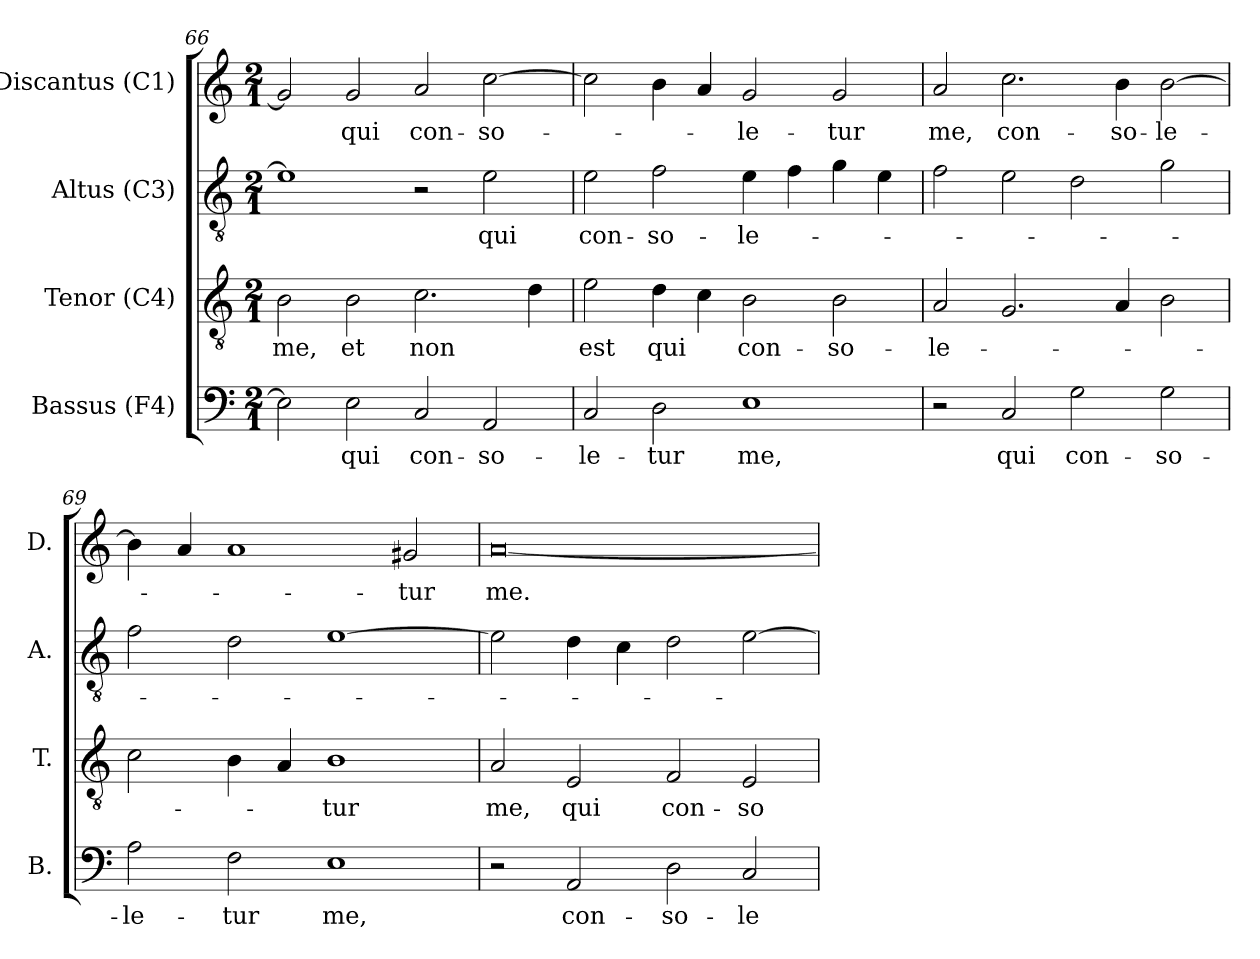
**kern	**text	**kern	**text	**kern	**text	**kern	**text
*part4	*part4	*part3	*part3	*part2	*part2	*part1	*part1
*staff4	*staff4	*staff3	*staff3	*staff2	*staff2	*staff1	*staff1
*I"Bassus (F4)	*	*I"Tenor (C4)	*	*I"Altus (C3)	*	*I"Discantus (C1)	*
*I'B.	*	*I'T.	*	*I'A.	*	*I'D.	*
*clefF4	*	*clefGv2	*	*clefGv2	*	*clefG2	*
*	*	*ITrd7c12	*	*ITrd7c12	*	*	*
*k[]	*	*k[]	*	*k[]	*	*k[]	*
*C:	*	*C:	*	*C:	*	*C:	*
*M2/1	*	*M2/1	*	*M2/1	*	*M2/1	*
=66	=66	=66	=66	=66	=66	=66	=66
!	!	!	!LO:LY:b:color=#000000	!	!	!	!
2Ei\]	.	2BBi\	me,	1Ei]	.	2gi/]	.
!	!LO:LY:b:color=#000000	!	!	!	!	!	!
!	!	!	!LO:LY:b:color=#000000	!	!	!	!
!	!	!	!	!	!	!	!LO:LY:b:color=#000000
2Ei\	qui	2BBi\	et	.	.	2gi/	qui
!	!LO:LY:b:color=#000000	!	!	!	!	!	!
!	!	!	!LO:LY:b:color=#000000	!	!	!	!
!	!	!	!	!	!	!	!LO:LY:b:color=#000000
2Ci/	con-	2.Ci\	non	2r	.	2ai/	con-
!	!LO:LY:b:color=#000000	!	!	!	!	!	!
!	!	!	!	!	!LO:LY:b:color=#000000	!	!
!	!	!	!	!	!	!	!LO:LY:b:color=#000000
2AAi/	-so-	.	.	2Ei\	qui	[2cci\	-so-
.	.	4Di\	.	.	.	.	.
!!LO:LB:g=z
=67	=67	=67	=67	=67	=67	=67	=67
!	!LO:LY:b:color=#000000	!	!	!	!	!	!
!	!	!	!LO:LY:b:color=#000000	!	!	!	!
!	!	!	!	!	!LO:LY:b:color=#000000	!	!
2Ci/	-le-	2Ei\	est	2Ei\	con-	2cci\]	.
!	!LO:LY:b:color=#000000	!	!	!	!	!	!
!	!	!	!LO:LY:b:color=#000000	!	!	!	!
!	!	!	!	!	!LO:LY:b:color=#000000	!	!
2Di\	-tur	4Di\	qui	2Fi\	-so-	4bi\	.
.	.	4Ci\	.	.	.	4ai/	.
!	!LO:LY:b:color=#000000	!	!	!	!	!	!
!	!	!	!LO:LY:b:color=#000000	!	!	!	!
!	!	!	!	!	!LO:LY:b:color=#000000	!	!
!	!	!	!	!	!	!	!LO:LY:b:color=#000000
1Ei	me,	2BBi\	con-	4Ei\	-le-	2gi/	-le-
.	.	.	.	4Fi\	.	.	.
!	!	!	!LO:LY:b:color=#000000	!	!	!	!
!	!	!	!	!	!	!	!LO:LY:b:color=#000000
.	.	2BBi\	-so-	4Gi\	.	2gi/	-tur
.	.	.	.	4Ei\	.	.	.
=68	=68	=68	=68	=68	=68	=68	=68
!	!	!	!LO:LY:b:color=#000000	!	!	!	!
!	!	!	!	!	!	!	!LO:LY:b:color=#000000
2r	.	2AAi/	-le-	2Fi\	.	2ai/	me,
!	!LO:LY:b:color=#000000	!	!	!	!	!	!
!	!	!	!	!	!	!	!LO:LY:b:color=#000000
2Ci/	qui	2.GGi/	.	2Ei\	.	2.cci\	con-
!	!LO:LY:b:color=#000000	!	!	!	!	!	!
2Gi\	con-	.	.	2Di\	.	.	.
!	!	!	!	!	!	!	!LO:LY:b:color=#000000
.	.	4AAi/	.	.	.	4bi\	-so-
!	!LO:LY:b:color=#000000	!	!	!	!	!	!
!	!	!	!	!	!	!	!LO:LY:b:color=#000000
2Gi\	-so-	2BBi\	.	2Gi\	.	[2bi\	-le-
=69	=69	=69	=69	=69	=69	=69	=69
!	!LO:LY:b:color=#000000	!	!	!	!	!	!
2Ai\	-le-	2Ci\	.	2Fi\	.	4bi\]	.
.	.	.	.	.	.	4ai/	.
!	!LO:LY:b:color=#000000	!	!	!	!	!	!
2Fi\	-tur	4BBi\	.	2Di\	.	1ai	.
.	.	4AAi/	.	.	.	.	.
!	!LO:LY:b:color=#000000	!	!	!	!	!	!
!	!	!	!LO:LY:b:color=#000000	!	!	!	!
1Ei	me,	1BBi	-tur	[1Ei	.	.	.
!	!	!	!	!	!	!	!LO:LY:b:color=#000000
.	.	.	.	.	.	2g#i/	-tur
!!LO:LB:g=z
=70	=70	=70	=70	=70	=70	=70	=70
!	!	!	!LO:LY:b:color=#000000	!	!	!	!
!	!	!	!	!	!	!	!LO:LY:b:color=#000000
2r	.	2AAi/	me,	2Ei\]	.	[0ai	me.
!	!LO:LY:b:color=#000000	!	!	!	!	!	!
!	!	!	!LO:LY:b:color=#000000	!	!	!	!
2AAi/	con-	2EEi/	qui	4Di\	.	.	.
.	.	.	.	4Ci\	.	.	.
!	!LO:LY:b:color=#000000	!	!	!	!	!	!
!	!	!	!LO:LY:b:color=#000000	!	!	!	!
2Di\	-so-	2FFi/	con-	2Di\	.	.	.
!	!LO:LY:b:color=#000000	!	!	!	!	!	!
!	!	!	!LO:LY:b:color=#000000	!	!	!	!
2Ci/	-le-	2EEi/	-so-	[2Ei\	.	.	.
=	=	=	=	=	=	=	=
*-	*-	*-	*-	*-	*-	*-	*-
